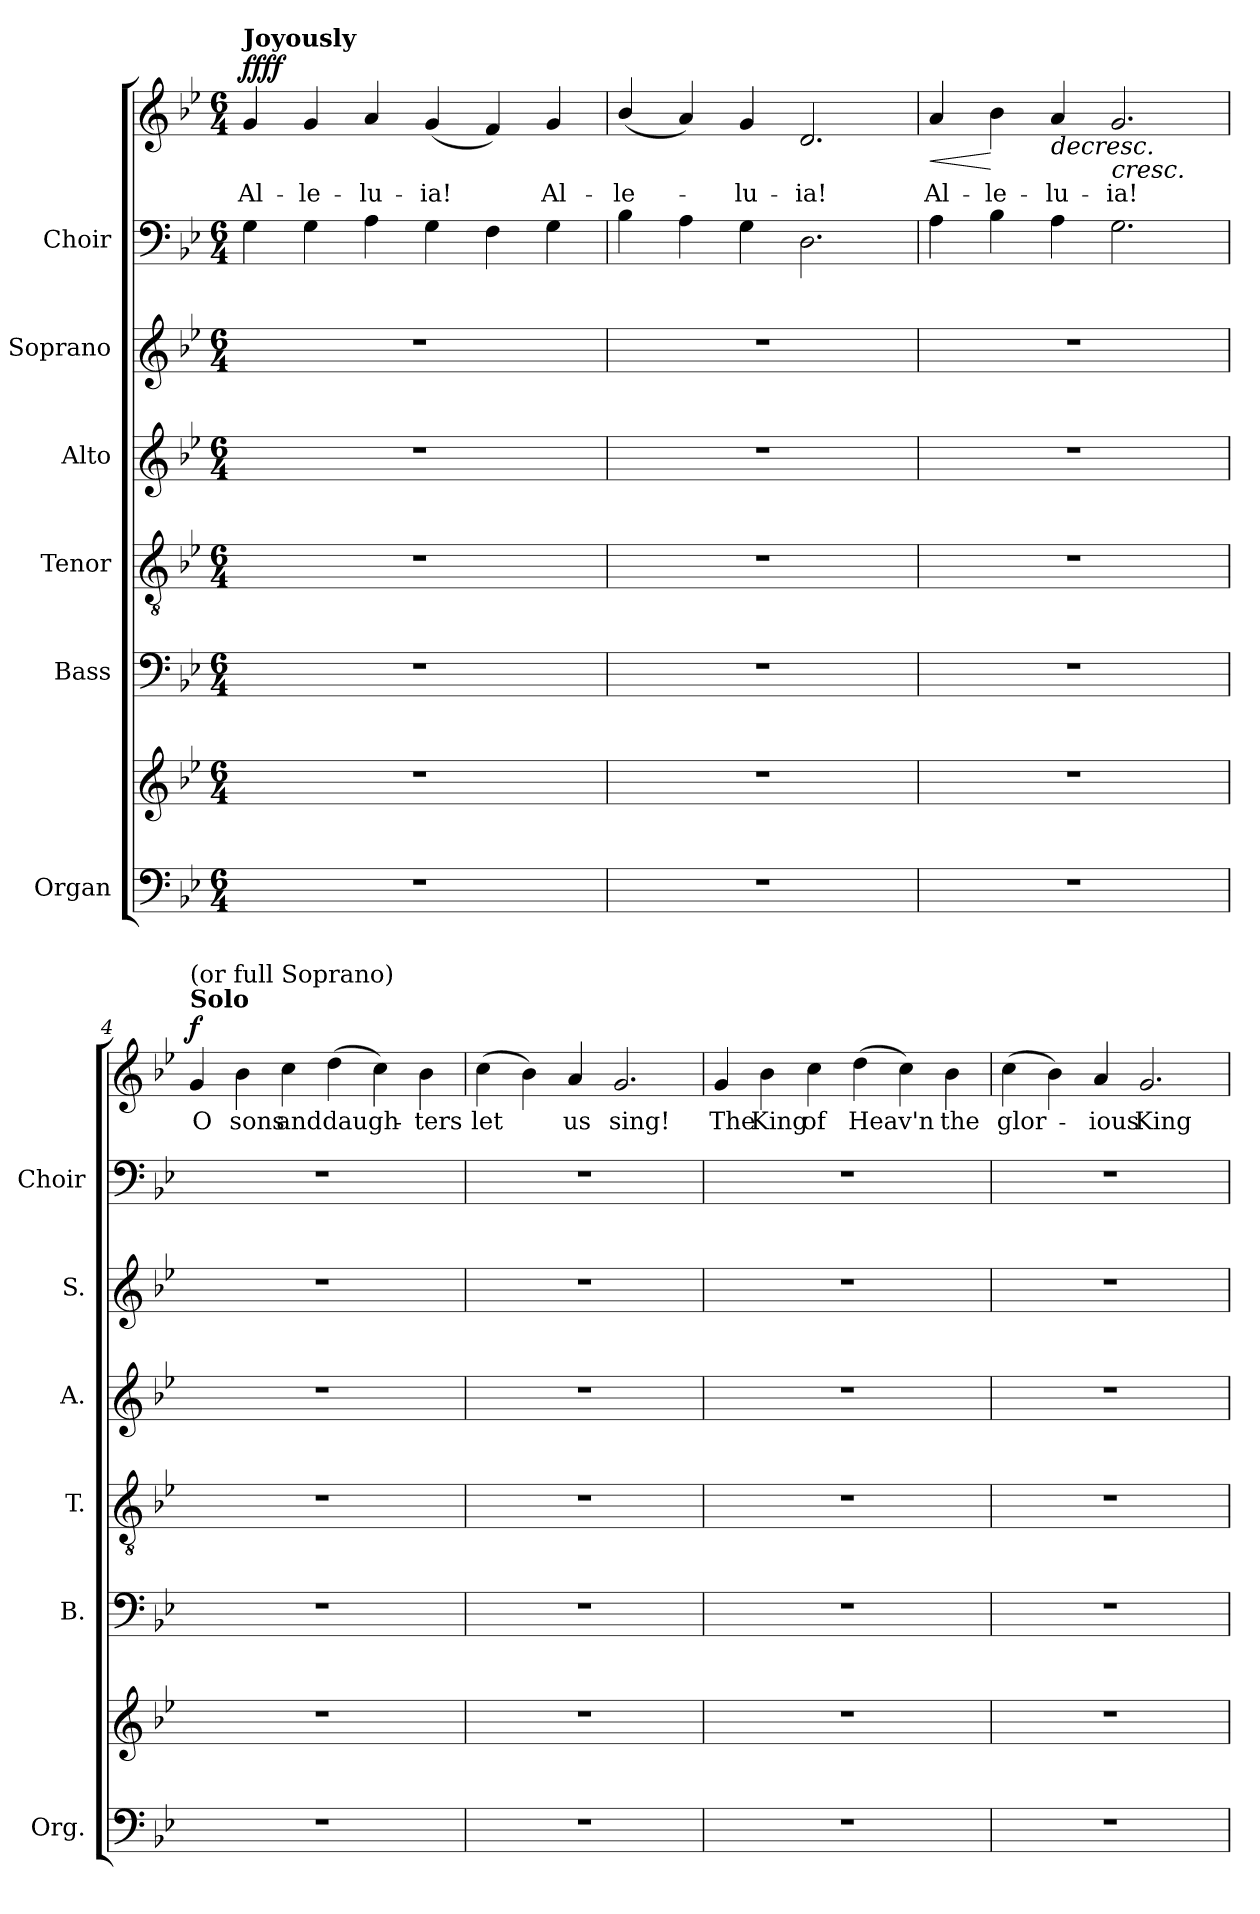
**kern	**kern	**kern	**kern	**kern	**kern	**kern	**kern	**text	**dynam
*part6	*part6	*part5	*part4	*part3	*part2	*part1	*part1	*part1	*part1
*staff8	*staff7	*staff6	*staff5	*staff4	*staff3	*staff2	*staff1	*staff1	*staff1/2
*I"Organ	*	*I"Bass	*I"Tenor	*I"Alto	*I"Soprano	*I"Choir	*	*	*
*I'Org.	*	*I'B.	*I'T.	*I'A.	*I'S.	*I'Choir	*	*	*
!!LO:PB:g=z
*clefF4	*clefG2	*clefF4	*clefGv2	*clefG2	*clefG2	*clefF4	*clefG2	*	*
*	*	*	*ITrd7c12	*	*	*	*	*	*
*k[b-e-]	*k[b-e-]	*k[b-e-]	*k[b-e-]	*k[b-e-]	*k[b-e-]	*k[b-e-]	*k[b-e-]	*	*
*g:	*g:	*g:	*g:	*g:	*g:	*g:	*g:	*	*
*M6/4	*M6/4	*M6/4	*M6/4	*M6/4	*M6/4	*M6/4	*M6/4	*	*
=1	=1	=1	=1	=1	=1	=1	=1	=1	=1
!LO:N:vis=1	!LO:N:vis=1	!LO:N:vis=1	!LO:N:vis=1	!LO:N:vis=1	!LO:N:vis=1	!	!	!	!
!	!	!	!	!	!	!	!LO:TX:a:B:t=Joyously	!	!
!	!	!	!	!	!	!	!	!LO:LY:b:color=#000000	!
1.r	1.r	1.r	1.r	1.r	1.r	4Gi\	4gi/	Al-	ff ff
!	!	!	!	!	!	!	!	!LO:LY:b:color=#000000	!
.	.	.	.	.	.	4Gi\	4gi/	-le-	.
!	!	!	!	!	!	!	!	!LO:LY:b:color=#000000	!
.	.	.	.	.	.	4Ai\	4ai/	-lu-	.
!	!	!	!	!	!	!	!	!LO:LY:b:color=#000000	!
.	.	.	.	.	.	4Gi\	(4gi/	-ia!	.
.	.	.	.	.	.	4Fi\	4fi/)	.	.
!	!	!	!	!	!	!	!	!LO:LY:b:color=#000000	!
.	.	.	.	.	.	4Gi\	4gi/	Al-	.
=2	=2	=2	=2	=2	=2	=2	=2	=2	=2
!LO:N:vis=1	!LO:N:vis=1	!LO:N:vis=1	!LO:N:vis=1	!LO:N:vis=1	!LO:N:vis=1	!	!	!	!
!	!	!	!	!	!	!	!	!LO:LY:b:color=#000000	!
1.r	1.r	1.r	1.r	1.r	1.r	4B-i\	(4b-i/	-le-	.
.	.	.	.	.	.	4Ai\	4ai/)	.	.
!	!	!	!	!	!	!	!	!LO:LY:b:color=#000000	!
.	.	.	.	.	.	4Gi\	4gi/	-lu-	.
!	!	!	!	!	!	!	!	!LO:LY:b:color=#000000	!
.	.	.	.	.	.	2.Di\	2.di/	-ia!	.
=3	=3	=3	=3	=3	=3	=3	=3	=3	=3
!LO:N:vis=1	!LO:N:vis=1	!LO:N:vis=1	!LO:N:vis=1	!LO:N:vis=1	!LO:N:vis=1	!	!	!	!
!	!	!	!	!	!	!	!	!LO:LY:b:color=#000000	!LO:HP:b
1.r	1.r	1.r	1.r	1.r	1.r	4Ai\	4ai/	Al-	<
!	!	!	!	!	!	!	!	!LO:LY:b:color=#000000	!
.	.	.	.	.	.	4B-i\	4b-i\	-le-	[
!	!	!	!	!	!	!	!	!LO:LY:b:color=#000000	!LO:HP:n=1:b
.	.	.	.	.	.	4Ai\	4ai/	-lu-	] [ >
!	!	!	!	!	!	!	!	!LO:LY:b:color=#000000	!LO:HP:b
!	!	!	!	!	!	!	!	!	!LO:HP:n=1:b
.	.	.	.	.	.	2.Gi\	2.gi/	-ia!	< >
.	.	.	.	.	.	.	.	.	]
!!LO:LB:g=z
=4	=4	=4	=4	=4	=4	=4	=4	=4	=4
!LO:N:vis=1	!LO:N:vis=1	!LO:N:vis=1	!LO:N:vis=1	!LO:N:vis=1	!LO:N:vis=1	!LO:N:vis=1	!	!	!
!	!	!	!	!	!	!	!LO:TX:a:B:t=Solo	!	!
!	!	!	!	!	!	!	!LO:TX:t=(or full Soprano)	!	!
!	!	!	!	!	!	!	!	!LO:LY:b:color=#000000	!
1.r	1.r	1.r	1.r	1.r	1.r	1.r	4gi/	O	f
!	!	!	!	!	!	!	!	!LO:LY:b:color=#000000	!
.	.	.	.	.	.	.	4b-i\	sons	.
!	!	!	!	!	!	!	!	!LO:LY:b:color=#000000	!
.	.	.	.	.	.	.	4cci\	and	.
!	!	!	!	!	!	!	!	!LO:LY:b:color=#000000	!
.	.	.	.	.	.	.	(4ddi\	daugh-	.
.	.	.	.	.	.	.	4cci\)	.	.
!	!	!	!	!	!	!	!	!LO:LY:b:color=#000000	!
.	.	.	.	.	.	.	4b-i\	-ters	.
=5	=5	=5	=5	=5	=5	=5	=5	=5	=5
!LO:N:vis=1	!LO:N:vis=1	!LO:N:vis=1	!LO:N:vis=1	!LO:N:vis=1	!LO:N:vis=1	!LO:N:vis=1	!	!	!
!	!	!	!	!	!	!	!	!LO:LY:b:color=#000000	!
1.r	1.r	1.r	1.r	1.r	1.r	1.r	(4cci\	let	.
.	.	.	.	.	.	.	4b-i\)	.	.
!	!	!	!	!	!	!	!	!LO:LY:b:color=#000000	!
.	.	.	.	.	.	.	4ai/	us	.
!	!	!	!	!	!	!	!	!LO:LY:b:color=#000000	!
.	.	.	.	.	.	.	2.gi/	sing!	.
=6	=6	=6	=6	=6	=6	=6	=6	=6	=6
!LO:N:vis=1	!LO:N:vis=1	!LO:N:vis=1	!LO:N:vis=1	!LO:N:vis=1	!LO:N:vis=1	!LO:N:vis=1	!	!	!
!	!	!	!	!	!	!	!	!LO:LY:b:color=#000000	!
1.r	1.r	1.r	1.r	1.r	1.r	1.r	4gi/	The	.
!	!	!	!	!	!	!	!	!LO:LY:b:color=#000000	!
.	.	.	.	.	.	.	4b-i\	King	.
!	!	!	!	!	!	!	!	!LO:LY:b:color=#000000	!
.	.	.	.	.	.	.	4cci\	of	.
!	!	!	!	!	!	!	!	!LO:LY:b:color=#000000	!
.	.	.	.	.	.	.	(4ddi\	Heav'n	.
.	.	.	.	.	.	.	4cci\)	.	.
!	!	!	!	!	!	!	!	!LO:LY:b:color=#000000	!
.	.	.	.	.	.	.	4b-i\	the	.
=7	=7	=7	=7	=7	=7	=7	=7	=7	=7
!LO:N:vis=1	!LO:N:vis=1	!LO:N:vis=1	!LO:N:vis=1	!LO:N:vis=1	!LO:N:vis=1	!LO:N:vis=1	!	!	!
!	!	!	!	!	!	!	!	!LO:LY:b:color=#000000	!
1.r	1.r	1.r	1.r	1.r	1.r	1.r	(4cci\	glor-	.
.	.	.	.	.	.	.	4b-i\)	.	.
!	!	!	!	!	!	!	!	!LO:LY:b:color=#000000	!
.	.	.	.	.	.	.	4ai/	-ious	.
!	!	!	!	!	!	!	!	!LO:LY:b:color=#000000	!
.	.	.	.	.	.	.	2.gi/	King	.
=	=	=	=	=	=	=	=	=	=
*-	*-	*-	*-	*-	*-	*-	*-	*-	*-
